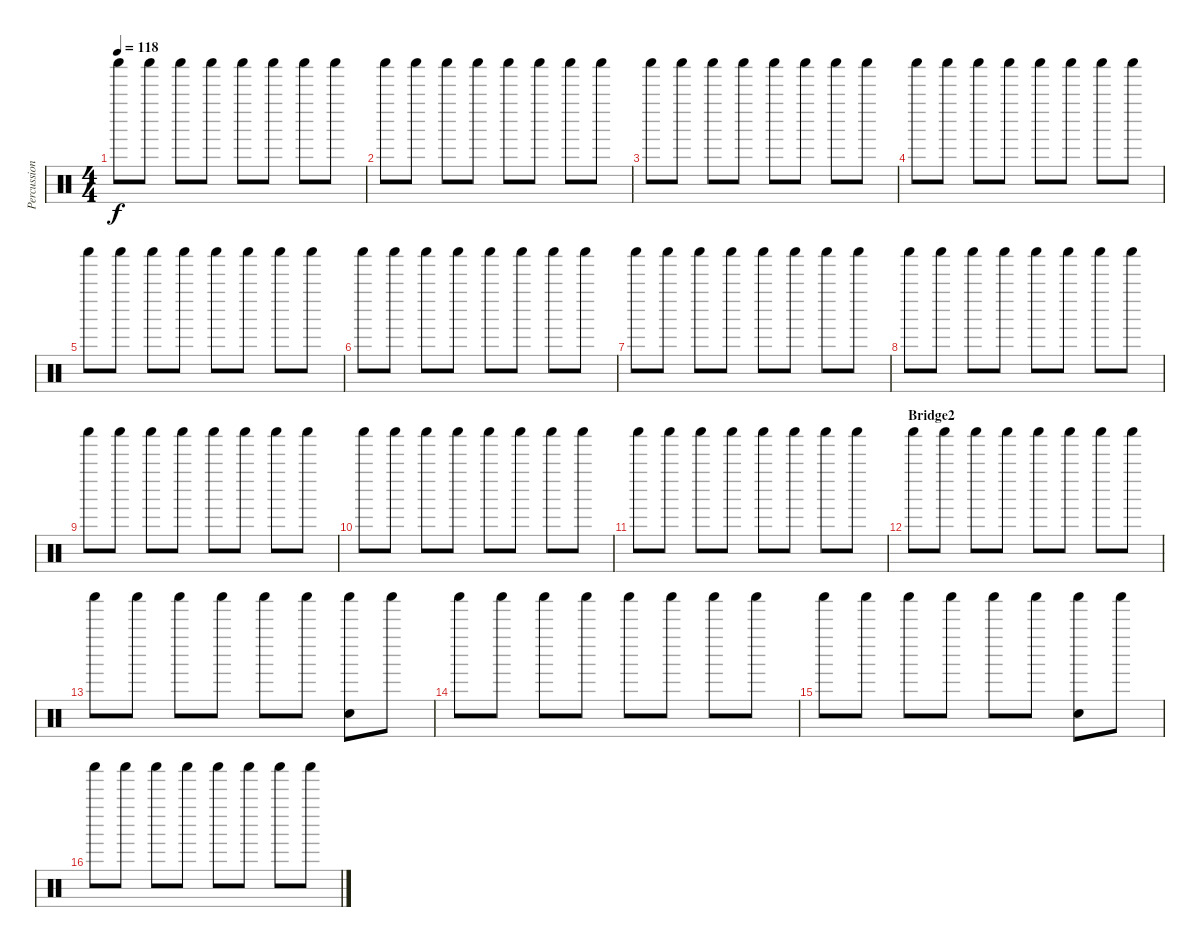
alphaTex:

\track ("Percussions" "Percussion") {instrument percussion}
\staff {score}
\articulation defaults
\ts (4 4)
\tempo 118
\clef neutral
\ks c "Shaker (hit)".8{dy f} "Shaker (hit)".8 "Shaker (hit)".8 "Shaker (hit)".8 "Shaker (hit)".8 "Shaker (hit)".8 "Shaker (hit)".8 "Shaker (hit)".8
|
"Shaker (hit)".8 "Shaker (hit)".8 "Shaker (hit)".8 "Shaker (hit)".8 "Shaker (hit)".8 "Shaker (hit)".8 "Shaker (hit)".8 "Shaker (hit)".8 |
"Shaker (hit)".8 "Shaker (hit)".8 "Shaker (hit)".8 "Shaker (hit)".8 "Shaker (hit)".8 "Shaker (hit)".8 "Shaker (hit)".8 "Shaker (hit)".8 |
"Shaker (hit)".8 "Shaker (hit)".8 "Shaker (hit)".8 "Shaker (hit)".8 "Shaker (hit)".8 "Shaker (hit)".8 "Shaker (hit)".8 "Shaker (hit)".8 |
"Shaker (hit)".8 "Shaker (hit)".8 "Shaker (hit)".8 "Shaker (hit)".8 "Shaker (hit)".8 "Shaker (hit)".8 "Shaker (hit)".8 "Shaker (hit)".8 |
"Shaker (hit)".8 "Shaker (hit)".8 "Shaker (hit)".8 "Shaker (hit)".8 "Shaker (hit)".8 "Shaker (hit)".8 "Shaker (hit)".8 "Shaker (hit)".8 |
"Shaker (hit)".8 "Shaker (hit)".8 "Shaker (hit)".8 "Shaker (hit)".8 "Shaker (hit)".8 "Shaker (hit)".8 "Shaker (hit)".8 "Shaker (hit)".8 |
"Shaker (hit)".8 "Shaker (hit)".8 "Shaker (hit)".8 "Shaker (hit)".8 "Shaker (hit)".8 "Shaker (hit)".8 "Shaker (hit)".8 "Shaker (hit)".8 |
"Shaker (hit)".8 "Shaker (hit)".8 "Shaker (hit)".8 "Shaker (hit)".8 "Shaker (hit)".8 "Shaker (hit)".8 "Shaker (hit)".8 "Shaker (hit)".8 |
"Shaker (hit)".8 "Shaker (hit)".8 "Shaker (hit)".8 "Shaker (hit)".8 "Shaker (hit)".8 "Shaker (hit)".8 "Shaker (hit)".8 "Shaker (hit)".8 |
"Shaker (hit)".8 "Shaker (hit)".8 "Shaker (hit)".8 "Shaker (hit)".8 "Shaker (hit)".8 "Shaker (hit)".8 "Shaker (hit)".8 "Shaker (hit)".8 |
\section ("" "Bridge2")
"Shaker (hit)".8 "Shaker (hit)".8 "Shaker (hit)".8 "Shaker (hit)".8 "Shaker (hit)".8 "Shaker (hit)".8 "Shaker (hit)".8 "Shaker (hit)".8 |
"Shaker (hit)".8 "Shaker (hit)".8 "Shaker (hit)".8 "Shaker (hit)".8 "Shaker (hit)".8 "Shaker (hit)".8 ("Shaker (hit)" "Hand Clap (hit)").8 "Shaker (hit)".8 |
"Shaker (hit)".8 "Shaker (hit)".8 "Shaker (hit)".8 "Shaker (hit)".8 "Shaker (hit)".8 "Shaker (hit)".8 "Shaker (hit)".8 "Shaker (hit)".8 |
"Shaker (hit)".8 "Shaker (hit)".8 "Shaker (hit)".8 "Shaker (hit)".8 "Shaker (hit)".8 "Shaker (hit)".8 ("Shaker (hit)" "Hand Clap (hit)").8 "Shaker (hit)".8 |
"Shaker (hit)".8 "Shaker (hit)".8 "Shaker (hit)".8 "Shaker (hit)".8 "Shaker (hit)".8 "Shaker (hit)".8 "Shaker (hit)".8 "Shaker (hit)".8
